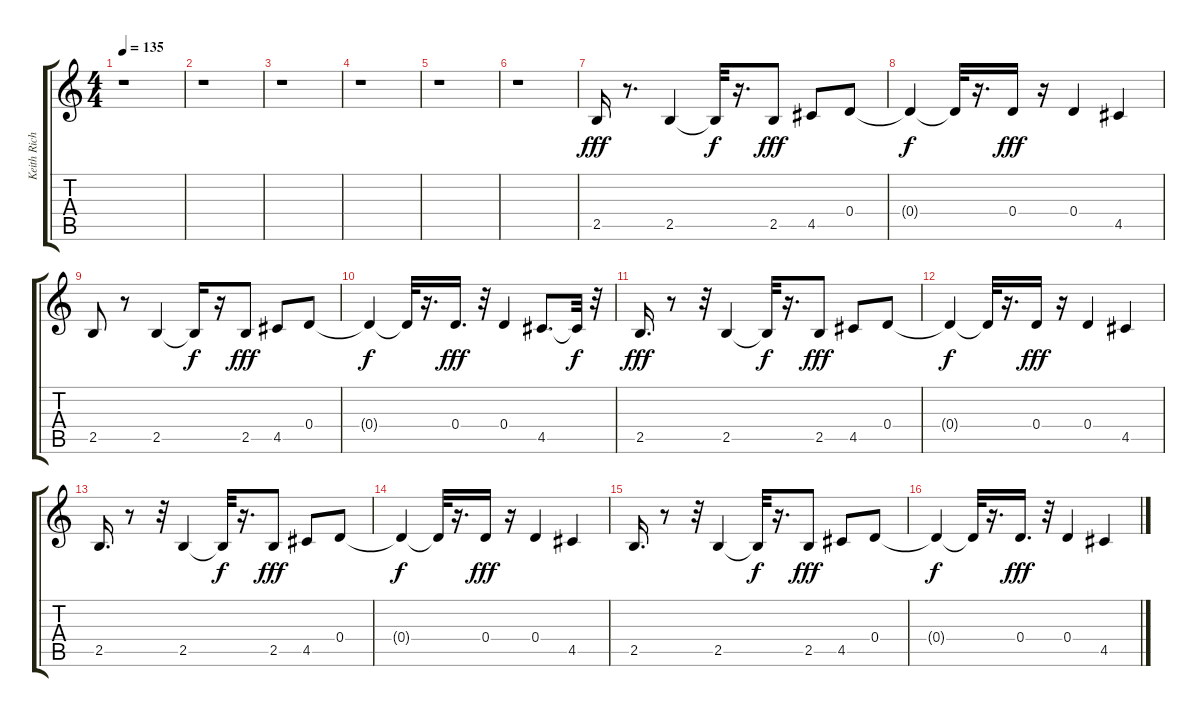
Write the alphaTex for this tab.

\track ("Keith Richards - Lead" "Keith Rich") {instrument overdrivenguitar}
\staff {score tabs}
\tuning (E4 B3 G3 D3 A2 E2) {hide}
\ts (4 4)
\tempo 135
\clef g2
\ks c
r.1{dy fff} |
r.1 |
r.1 |
r.1 |
r.1 |
r.1 |
2.5.16 r.8{d} 2.5.4 2.5{t}.32{dy f} r.16{d} 2.5.8{dy fff} 4.5.8 0.4.8 |
0.4{t}.4{dy f} 0.4{t}.32 r.16{d} 0.4.16{dy fff} r.16 0.4.4 4.5.4 |
2.5.8 r.8 2.5.4 2.5{t}.16{dy f} r.16 2.5.8{dy fff} 4.5.8 0.4.8 |
0.4{t}.4{dy f} 0.4{t}.32 r.16{d} 0.4.16{d dy fff} r.32 0.4.4 4.5.8{d} 4.5{t}.32{dy f} r.32 |
2.5.16{d dy fff} r.8 r.32 2.5.4 2.5{t}.32{dy f} r.16{d} 2.5.8{dy fff} 4.5.8 0.4.8 |
0.4{t}.4{dy f} 0.4{t}.32 r.16{d} 0.4.16{dy fff} r.16 0.4.4 4.5.4 |
2.5.16{d} r.8 r.32 2.5.4 2.5{t}.32{dy f} r.16{d} 2.5.8{dy fff} 4.5.8 0.4.8 |
0.4{t}.4{dy f} 0.4{t}.32 r.16{d} 0.4.16{dy fff} r.16 0.4.4 4.5.4 |
2.5.16{d} r.8 r.32 2.5.4 2.5{t}.32{dy f} r.16{d} 2.5.8{dy fff} 4.5.8 0.4.8 |
0.4{t}.4{dy f} 0.4{t}.32 r.16{d} 0.4.16{d dy fff} r.32 0.4.4 4.5.4
